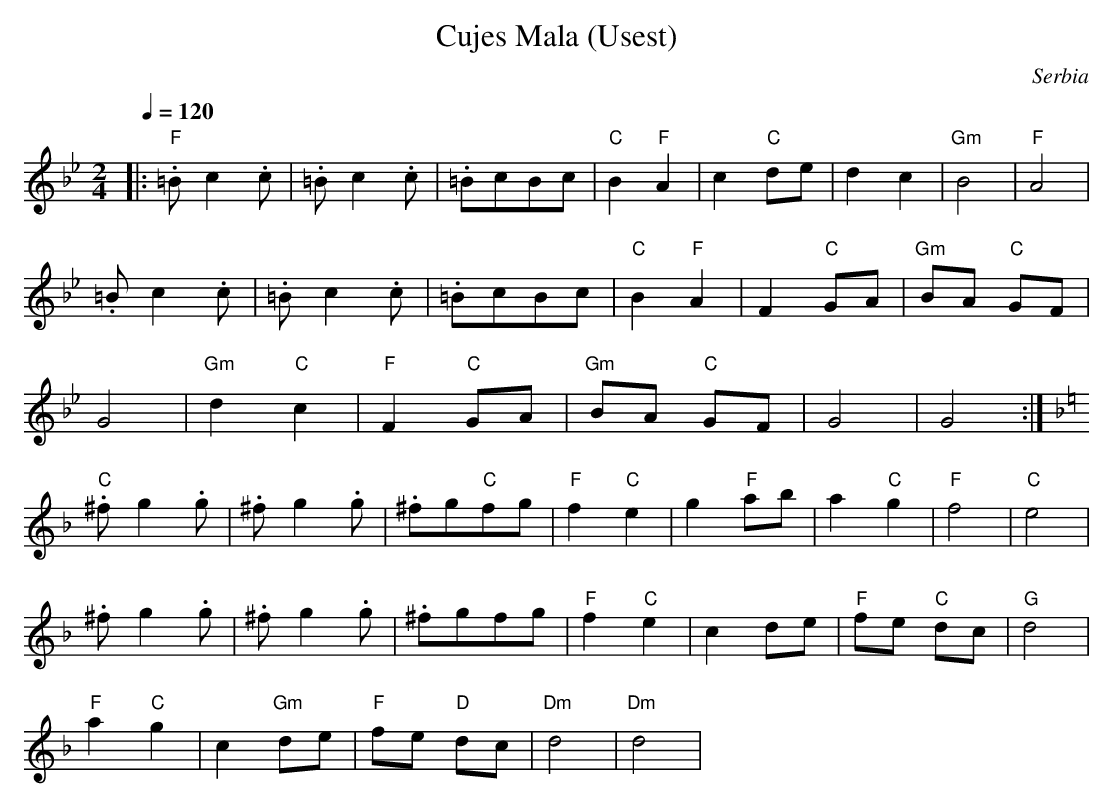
X:1
T:Cujes Mala (Usest)
O:Serbia
L:1/8
M:2/4
Q:1/4=120
K:Gm
|: "F".=B c2 .c| .=B c2 .c| .=BcBc| "C"B2 "F"A2|\
 c2 "C" de| d2 c2 |"Gm"B4 | "F"A4|
.=B c2 .c| .=B c2 .c| .=BcBc| "C"B2 "F"A2| F2 "C"GA| "Gm"BA "C"GF|
G4 | "Gm"d2 "C"c2| "F"F2 "C"GA| "Gm"BA "C"GF| G4| G4:|
K:Dm
"C".^f g2 .g| .^f g2 .g| .^fg"C"fg| "F"f2 "C"e2|\
 g2 "F"ab| a2 "C"g2 |"F"f4 | "C"e4|
.^f g2 .g| .^f g2 .g| .^fgfg| "F"f2 "C"e2| c2 de| "F"fe "C"dc|"G"d4 |
 "F"a2 "C"g2| c2 "Gm"de| "F"fe "D"dc| "Dm"d4| "Dm"d4|
